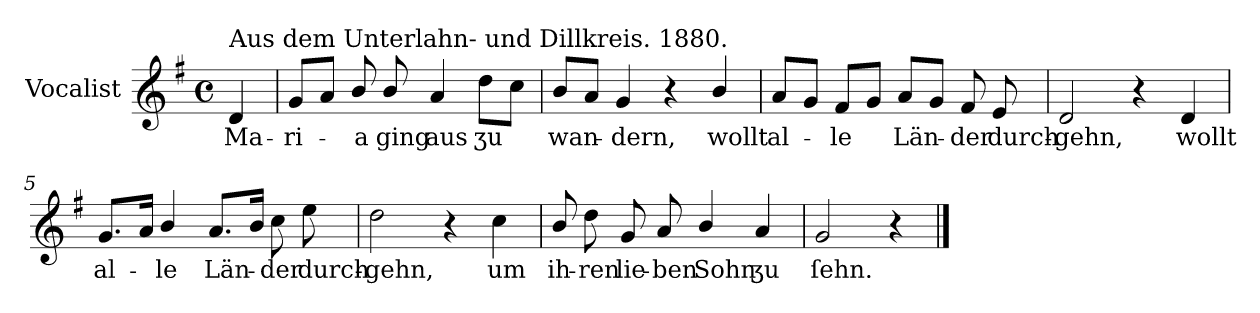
**kern	**text
*part1	*part1
*staff1	*staff1
*I"Vocalist	*
*k[f#]	*
*G:	*
*M4/4	*
*met(c)	*
=	=
!LO:TX:a:t=Aus dem Unterlahn- und Dillkreis. 1880.	!
4d	Ma-
=1	=1
8gL	-ri-
8aJ	.
8b/	-a
8b/	ging
4a	aus
8ddL	ʒu
8ccJ	.
=2	=2
8bL	wan-
8aJ	.
4g	-dern,
4r	.
4b/	wollt
=3	=3
8aL	al-
8gJ	.
8f#L	-le
8gJ	.
8aL	Län-
8gJ	.
8f#	-der
8e	durch-
=4	=4
2d	-gehn,
4r	.
4d	wollt
=5	=5
8.gL	al-
16aJk	.
4b/	-le
8.aL	Län-
16bJk	.
8cc	-der
8ee	durch-
=6	=6
2dd	-gehn,
4r	.
4cc	um
=7	=7
8b/	ih-
8dd	-ren
8g	lie-
8a	-ben
4b/	Sohn
4a	ʒu
=8	=8
2g	ſehn.
4r	.
==	==
*-	*-
